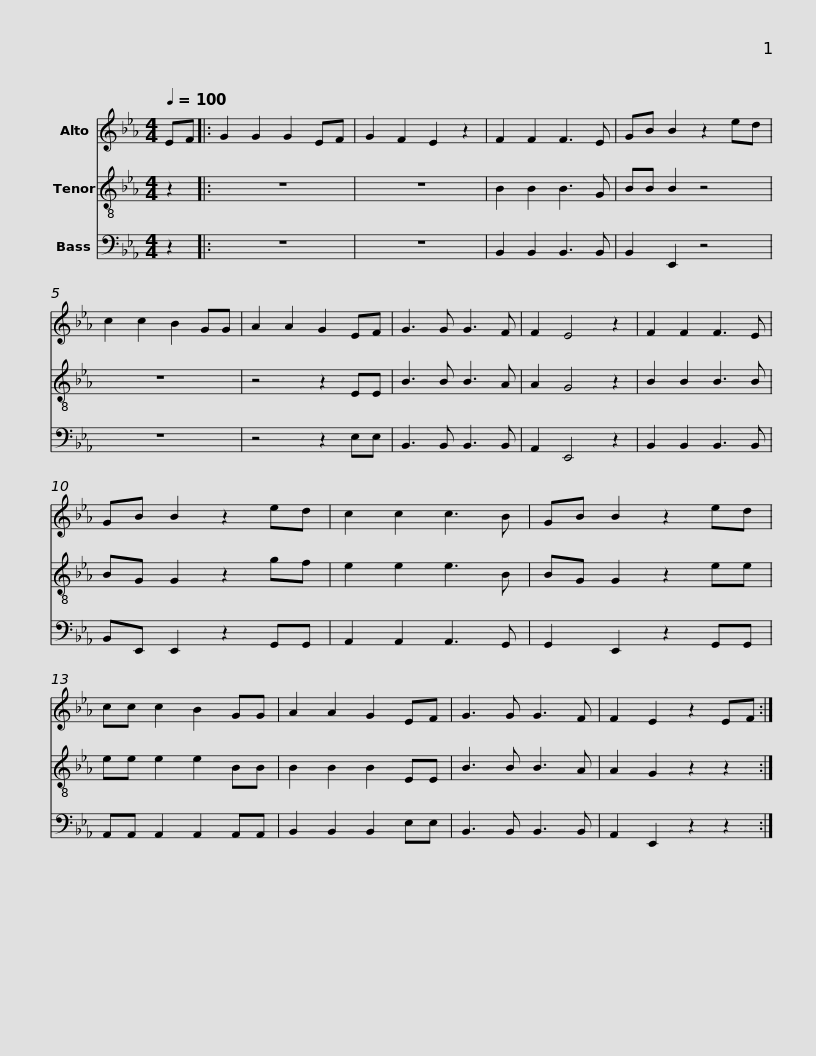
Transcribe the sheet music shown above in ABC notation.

X:1
%%score 1 2 3
L:1/8
Q:1/4=100
M:4/4
I:linebreak $
K:Eb
V:1 treble
V:2 treble-8
V:3 bass
V:1
 EF |: G2 G2 G2 EF | G2 F2 E2 z2 | F2 F2 F3 E | GB B2 z2 ed | %5
 c2 c2 B2 GG | A2 A2 G2 EF | G3 G G3 F |$ F2 E4 z2 | F2 F2 F3 E | %10
 GB B2 z2 ed | c2 c2 c3 B | GB B2 z2 ed | cc c2 B2 GG | A2 A2 G2 EF | %15
 G3 G G3 F |$ F2 E2 z2 EF :| %17
V:2
 z2 |: z8 | z8 | B2 B2 B3 G | BB B2 z4 | %5
 z8 | z4 z2 EE | B3 B B3 A |$ A2 G4 z2 | B2 B2 B3 B | %10
 BG G2 z2 gf | e2 e2 e3 B | BG G2 z2 ee | ee e2 e2 BB | B2 B2 B2 EE | %15
 B3 B B3 A |$ A2 G2 z2 z2 :| %17
V:3
 z2 |: z8 | z8 | B,,2 B,,2 B,,3 B,, | B,,2 E,,2 z4 | %5
 z8 | z4 z2 E,E, | B,,3 B,, B,,3 B,, |$ A,,2 E,,4 z2 | B,,2 B,,2 B,,3 B,, | %10
 B,,E,, E,,2 z2 G,,G,, | A,,2 A,,2 A,,3 G,, | G,,2 E,,2 z2 G,,G,, | A,,A,, A,,2 A,,2 A,,A,, | B,,2 B,,2 B,,2 E,E, | %15
 B,,3 B,, B,,3 B,, |$ A,,2 E,,2 z2 z2 :| %17
